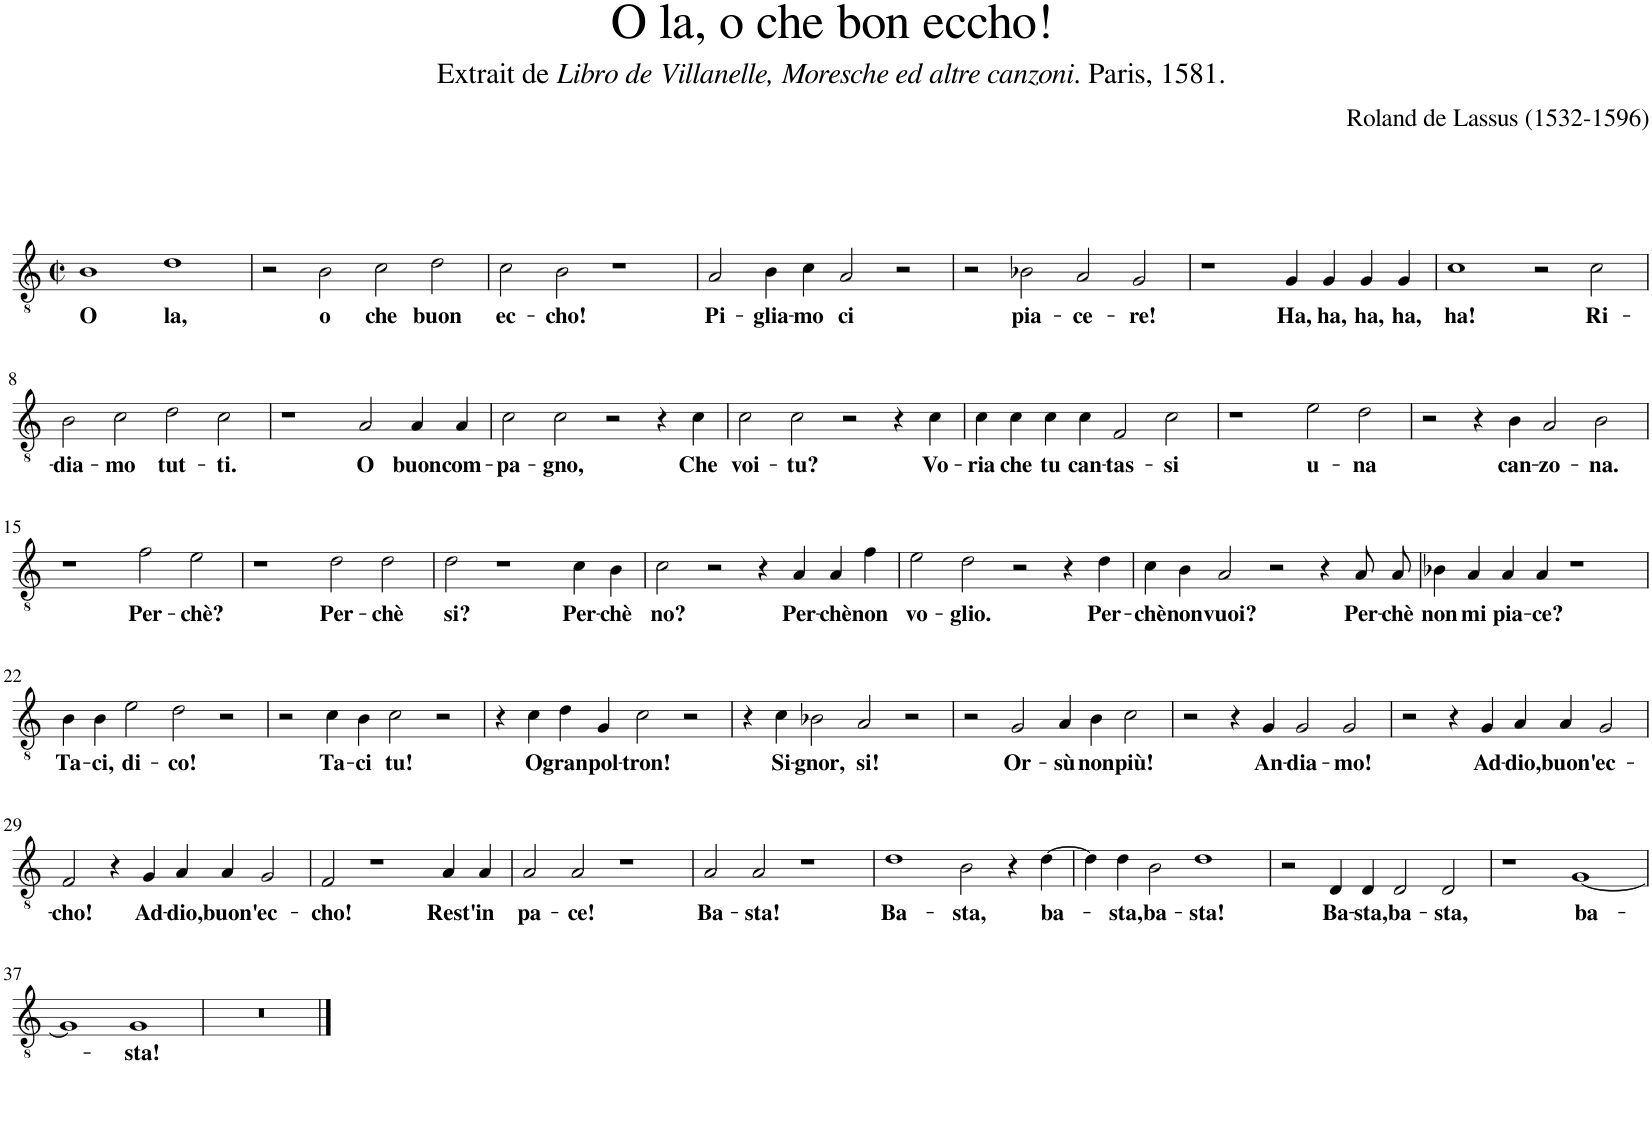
**kern	**text
*part1	*part1
*staff1	*staff1
*I"2° TENORE	*
*clefGv2	*
*k[]	*
*M4/2	*
*met(c|)	*
=1	=1
!	!LO:LY:b
1B	O
!	!LO:LY:b
1d	la,
=2	=2
2r	.
!	!LO:LY:b
2B\	o
!	!LO:LY:b
2c\	che
!	!LO:LY:b
2d\	buon
=3	=3
!	!LO:LY:b
2c\	ec-
!	!LO:LY:b
2B\	-cho!
1r	.
=4	=4
!	!LO:LY:b
2A/	Pi-
!	!LO:LY:b
4B\	-glia-
!	!LO:LY:b
4c\	-mo
!	!LO:LY:b
2A/	ci
2r	.
=5	=5
2r	.
!	!LO:LY:b
2B-X\	pia-
!	!LO:LY:b
2A/	-ce-
!	!LO:LY:b
2G/	-re!
=6	=6
1r	.
!	!LO:LY:b
4G/	Ha,
!	!LO:LY:b
4G/	ha,
!	!LO:LY:b
4G/	ha,
!	!LO:LY:b
4G/	ha,
=7	=7
!	!LO:LY:b
1c	ha!
2r	.
!	!LO:LY:b
2c\	Ri-
!!LO:LB:g=z
=8	=8
!	!LO:LY:b
2B\	-dia-
!	!LO:LY:b
2c\	-mo
!	!LO:LY:b
2d\	tut-
!	!LO:LY:b
2c\	-ti.
=9	=9
1r	.
!	!LO:LY:b
2A/	O
!	!LO:LY:b
4A/	buon
!	!LO:LY:b
4A/	com-
=10	=10
!	!LO:LY:b
2c\	-pa-
!	!LO:LY:b
2c\	-gno,
2r	.
4r	.
!	!LO:LY:b
4c\	Che
=11	=11
!	!LO:LY:b
2c\	voi-
!	!LO:LY:b
2c\	-tu?
2r	.
4r	.
!	!LO:LY:b
4c\	Vo-
=12	=12
!	!LO:LY:b
4c\	-ria
!	!LO:LY:b
4c\	che
!	!LO:LY:b
4c\	tu
!	!LO:LY:b
4c\	can-
!	!LO:LY:b
2F/	-tas-
!	!LO:LY:b
2c\	-si
=13	=13
1r	.
!	!LO:LY:b
2e\	u-
!	!LO:LY:b
2d\	-na
=14	=14
2r	.
4r	.
!	!LO:LY:b
4B\	can-
!	!LO:LY:b
2A/	-zo-
!	!LO:LY:b
2B\	-na.
!!LO:LB:g=z
=15	=15
1r	.
!	!LO:LY:b
2f\	Per-
!	!LO:LY:b
2e\	-chè?
=16	=16
1r	.
!	!LO:LY:b
2d\	Per-
!	!LO:LY:b
2d\	-chè
=17	=17
!	!LO:LY:b
2d\	si?
1r	.
!	!LO:LY:b
4c\	Per-
!	!LO:LY:b
4B\	-chè
=18	=18
!	!LO:LY:b
2c\	no?
2r	.
4r	.
!	!LO:LY:b
4A/	Per-
!	!LO:LY:b
4A/	-chè
!	!LO:LY:b
4f\	non
=19	=19
!	!LO:LY:b
2e\	vo-
!	!LO:LY:b
2d\	-glio.
2r	.
4r	.
!	!LO:LY:b
4d\	Per-
=20	=20
!	!LO:LY:b
4c\	-chè
!	!LO:LY:b
4B\	non
!	!LO:LY:b
2A/	vuoi?
2r	.
4r	.
!	!LO:LY:b
8A/L	Per-
!	!LO:LY:b
8A/J	-chè
=21	=21
!	!LO:LY:b
4B-X\	non
!	!LO:LY:b
4A/	mi
!	!LO:LY:b
4A/	pia-
!	!LO:LY:b
4A/	-ce?
1r	.
!!LO:LB:g=z
=22	=22
!	!LO:LY:b
4B\	Ta-
!	!LO:LY:b
4B\	-ci,
!	!LO:LY:b
2e\	di-
!	!LO:LY:b
2d\	-co!
2r	.
=23	=23
2r	.
!	!LO:LY:b
4c\	Ta-
!	!LO:LY:b
4B\	-ci
!	!LO:LY:b
2c\	tu!
2r	.
=24	=24
4r	.
!	!LO:LY:b
4c\	O
!	!LO:LY:b
4d\	gran
!	!LO:LY:b
4G/	pol-
!	!LO:LY:b
2c\	-tron!
2r	.
=25	=25
4r	.
!	!LO:LY:b
4c\	Si-
!	!LO:LY:b
2B-X\	-gnor,
!	!LO:LY:b
2A/	si!
2r	.
=26	=26
2r	.
!	!LO:LY:b
2G/	Or-
!	!LO:LY:b
4A/	-sù
!	!LO:LY:b
4B\	non
!	!LO:LY:b
2c\	più!
=27	=27
2r	.
4r	.
!	!LO:LY:b
4G/	An-
!	!LO:LY:b
2G/	-dia-
!	!LO:LY:b
2G/	-mo!
=28	=28
2r	.
4r	.
!	!LO:LY:b
4G/	Ad-
!	!LO:LY:b
4A/	-dio,
!	!LO:LY:b
4A/	buon'
!	!LO:LY:b
2G/	ec-
!!LO:LB:g=z
=29	=29
!	!LO:LY:b
2F/	-cho!
4r	.
!	!LO:LY:b
4G/	Ad-
!	!LO:LY:b
4A/	-dio,
!	!LO:LY:b
4A/	buon'
!	!LO:LY:b
2G/	ec-
=30	=30
!	!LO:LY:b
2F/	-cho!
1r	.
!	!LO:LY:b
4A/	Rest'
!	!LO:LY:b
4A/	in
=31	=31
!	!LO:LY:b
2A/	pa-
!	!LO:LY:b
2A/	-ce!
1r	.
=32	=32
!	!LO:LY:b
2A/	Ba-
!	!LO:LY:b
2A/	-sta!
1r	.
=33	=33
!	!LO:LY:b
1d	Ba-
!	!LO:LY:b
2B\	-sta,
4r	.
!	!LO:LY:b
[4d\	ba-
=34	=34
4d\]	.
!	!LO:LY:b
4d\	-sta,
!	!LO:LY:b
2B\	ba-
!	!LO:LY:b
1d	-sta!
=35	=35
2r	.
!	!LO:LY:b
4D/	Ba-
!	!LO:LY:b
4D/	-sta,
!	!LO:LY:b
2D/	ba-
!	!LO:LY:b
2D/	-sta,
=36	=36
1r	.
!	!LO:LY:b
[1G	ba-
!!LO:LB:g=z
=37	=37
1G]	.
!	!LO:LY:b
1G	-sta!
=38	=38
0r	.
==	==
*-	*-
